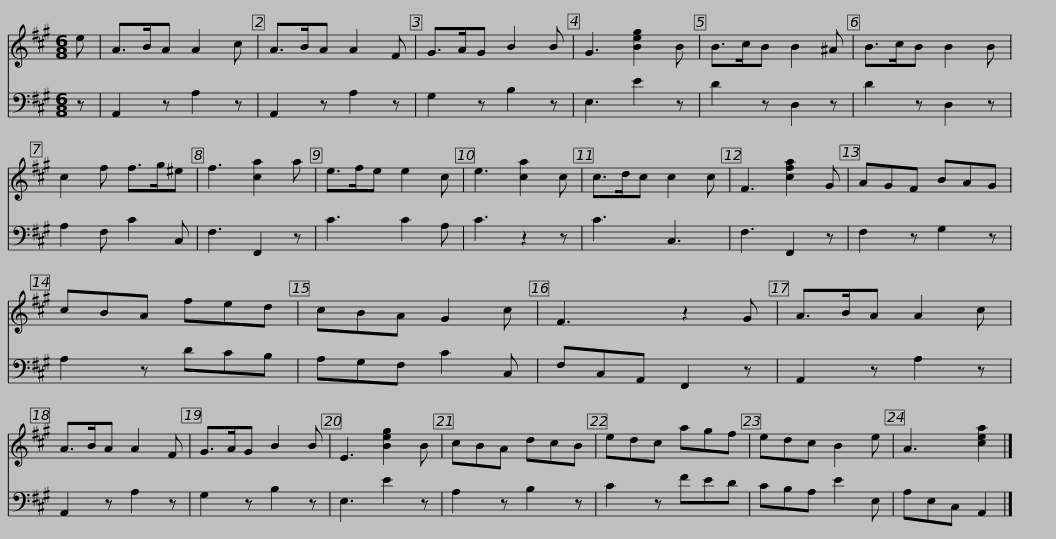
X:1
%%score 1 2
L:1/8
M:6/8
I:linebreak $
K:A
V:1 treble
V:2 bass
V:1
 e | A>BA A2 c | A>BA A2 F | G>AG B2 B | G3 [Beg]2 B | %5
 B>cB B2 ^A | B>cB B2 B | c2 f f>g^e |$ f3 [ca]2 a | e>fe e2 c | %10
 e3 [ca]2 c | c>dc c2 c | F3 [cfa]2 G | AGF BAG | cBA fed | %15
 cBA G2 c |$ F3 z2 G | A>BA A2 c | A>BA A2 F | G>AG B2 B | %20
 E3 [Beg]2 B | cBA dcB | edc agf | edc B2 e |$ A3 [cea]2 |] %25
V:2
 z | A,,2 z A,2 z | A,,2 z A,2 z | G,2 z B,2 z | E,3 E2 z | %5
 D2 z D,2 z | D2 z D,2 z | A,2 F, C2 C, |$ F,3 F,,2 z | C3 C2 A, | %10
 C3 z2 z | C3 C,3 | F,3 F,,2 z | F,2 z G,2 z | A,2 z DCB, | %15
 A,G,F, C2 C, |$ F,C,A,, F,,2 z | A,,2 z A,2 z | A,,2 z A,2 z | G,2 z B,2 z | %20
 E,3 E2 z | A,2 z B,2 z | C2 z FED | CB,A, E2 E, |$ A,E,C, A,,2 |] %25
